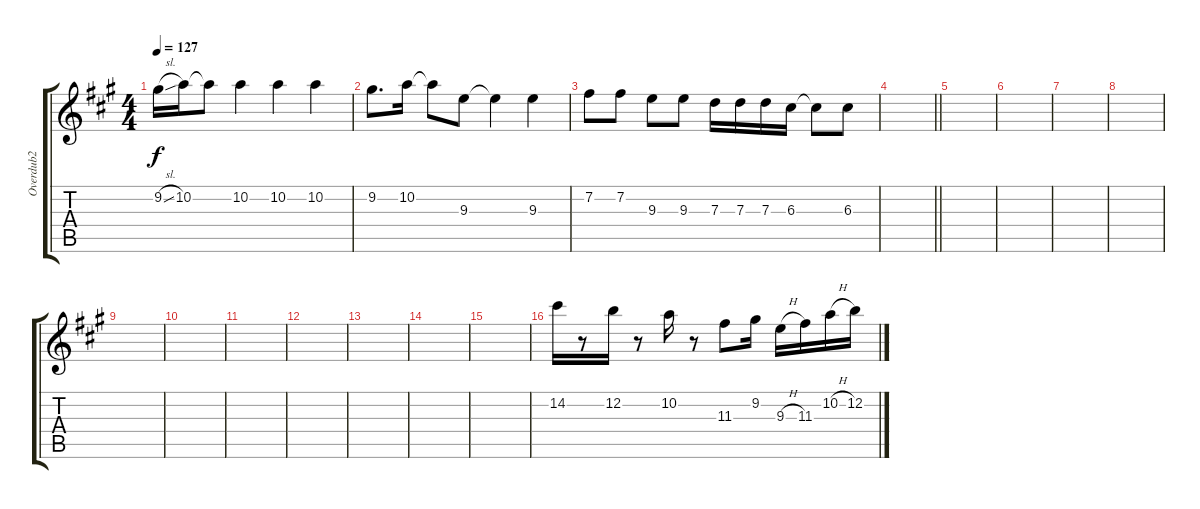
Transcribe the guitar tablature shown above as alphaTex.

\track ("Overdub2" "Overdub2") {instrument acousticguitarsteel}
\staff {score tabs}
\tuning (E4 B3 G3 D3 A2 E2) {hide}
\ts (4 4)
\tempo 127
\clef g2
\ks a
9.2{sl}.16{dy f} 10.2.16 10.2{t}.8 10.2.4 10.2.4 10.2.4 |
9.2.8{d} 10.2.16 10.2{t}.8 9.3.8 9.3{t}.4 9.3.4 |
7.2.8 7.2.8 9.3.8 9.3.8 7.3.16 7.3.16 7.3.16 6.3.16 6.3{t}.8 6.3.8 |
\barLineRight lightlight
|
|
|
|
|
|
|
|
|
|
|
|
14.2.16 r.8 12.2.16 r.8 10.2.16 r.8 11.3.8 9.2.16 9.3{h}.16 11.3.16 10.2{h}.16 12.2.16
